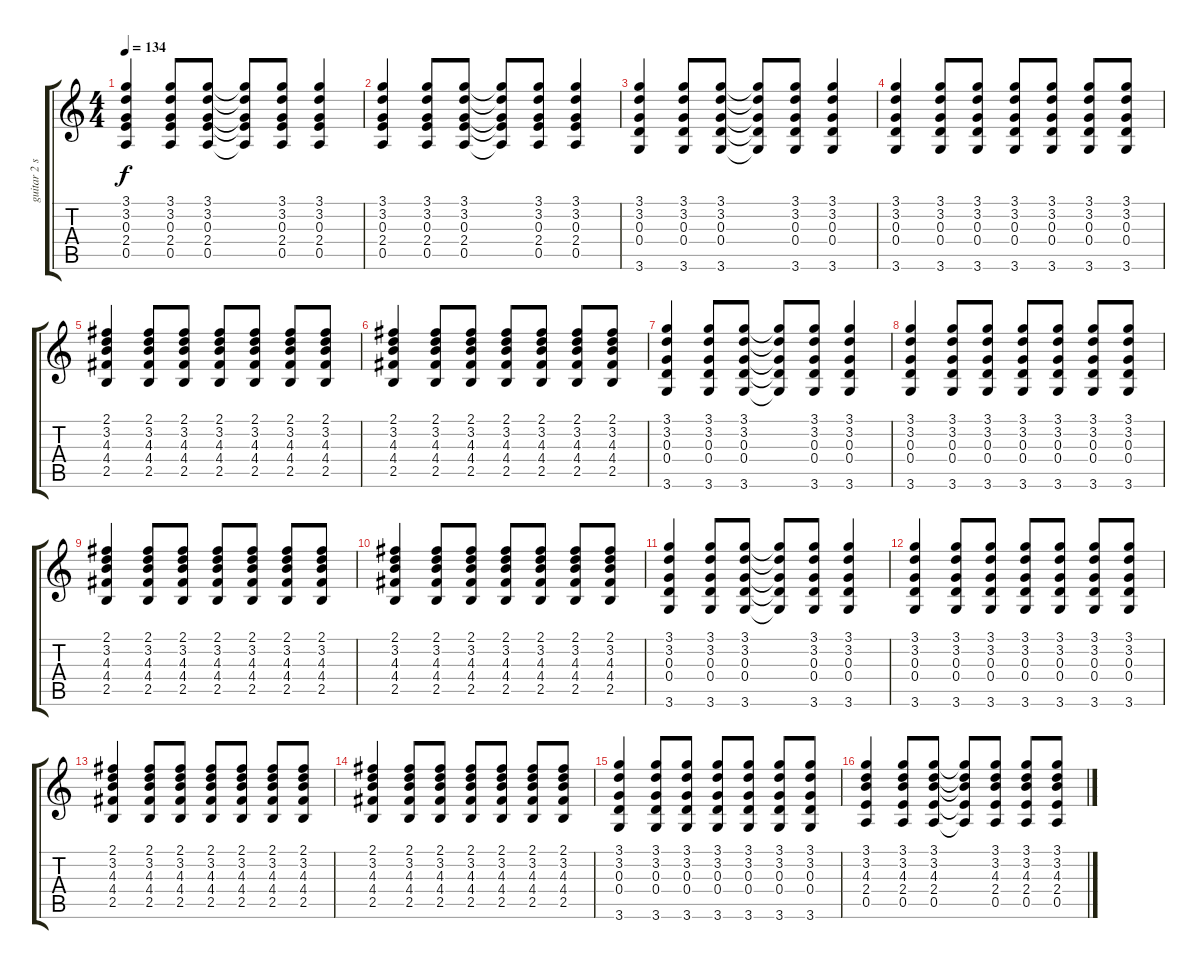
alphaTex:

\track ("guitar 2 std tuning" "guitar 2 s") {instrument overdrivenguitar}
\staff {score tabs}
\tuning (E4 B3 G3 D3 A2 E2) {hide}
\ts (4 4)
\tempo 134
\clef g2
\ks c
(3.1 3.2 0.3 2.4 0.5).4{dy f} (3.1 3.2 0.3 2.4 0.5).8 (3.1 3.2 0.3 2.4 0.5).8 (3.1{t} 3.2{t} 0.3{t} 2.4{t} 0.5{t}).8 (3.1 3.2 0.3 2.4 0.5).8 (3.1 3.2 0.3 2.4 0.5).4 |
(3.1 3.2 0.3 2.4 0.5).4 (3.1 3.2 0.3 2.4 0.5).8 (3.1 3.2 0.3 2.4 0.5).8 (3.1{t} 3.2{t} 0.3{t} 2.4{t} 0.5{t}).8 (3.1 3.2 0.3 2.4 0.5).8 (3.1 3.2 0.3 2.4 0.5).4 |
(3.1 3.2 0.3 0.4 3.6).4 (3.1 3.2 0.3 0.4 3.6).8 (3.1 3.2 0.3 0.4 3.6).8 (3.1{t} 3.2{t} 0.3{t} 0.4{t} 3.6{t}).8 (3.1 3.2 0.3 0.4 3.6).8 (3.1 3.2 0.3 0.4 3.6).4 |
(3.1 3.2 0.3 0.4 3.6).4 (3.1 3.2 0.3 0.4 3.6).8 (3.1 3.2 0.3 0.4 3.6).8 (3.1 3.2 0.3 0.4 3.6).8 (3.1 3.2 0.3 0.4 3.6).8 (3.1 3.2 0.3 0.4 3.6).8 (3.1 3.2 0.3 0.4 3.6).8 |
(2.1 3.2 4.3 4.4 2.5).4 (2.1 3.2 4.3 4.4 2.5).8 (2.1 3.2 4.3 4.4 2.5).8 (2.1 3.2 4.3 4.4 2.5).8 (2.1 3.2 4.3 4.4 2.5).8 (2.1 3.2 4.3 4.4 2.5).8 (2.1 3.2 4.3 4.4 2.5).8 |
(2.1 3.2 4.3 4.4 2.5).4 (2.1 3.2 4.3 4.4 2.5).8 (2.1 3.2 4.3 4.4 2.5).8 (2.1 3.2 4.3 4.4 2.5).8 (2.1 3.2 4.3 4.4 2.5).8 (2.1 3.2 4.3 4.4 2.5).8 (2.1 3.2 4.3 4.4 2.5).8 |
(3.1 3.2 0.3 0.4 3.6).4 (3.1 3.2 0.3 0.4 3.6).8 (3.1 3.2 0.3 0.4 3.6).8 (3.1{t} 3.2{t} 0.3{t} 0.4{t} 3.6{t}).8 (3.1 3.2 0.3 0.4 3.6).8 (3.1 3.2 0.3 0.4 3.6).4 |
(3.1 3.2 0.3 0.4 3.6).4 (3.1 3.2 0.3 0.4 3.6).8 (3.1 3.2 0.3 0.4 3.6).8 (3.1 3.2 0.3 0.4 3.6).8 (3.1 3.2 0.3 0.4 3.6).8 (3.1 3.2 0.3 0.4 3.6).8 (3.1 3.2 0.3 0.4 3.6).8 |
(2.1 3.2 4.3 4.4 2.5).4 (2.1 3.2 4.3 4.4 2.5).8 (2.1 3.2 4.3 4.4 2.5).8 (2.1 3.2 4.3 4.4 2.5).8 (2.1 3.2 4.3 4.4 2.5).8 (2.1 3.2 4.3 4.4 2.5).8 (2.1 3.2 4.3 4.4 2.5).8 |
(2.1 3.2 4.3 4.4 2.5).4 (2.1 3.2 4.3 4.4 2.5).8 (2.1 3.2 4.3 4.4 2.5).8 (2.1 3.2 4.3 4.4 2.5).8 (2.1 3.2 4.3 4.4 2.5).8 (2.1 3.2 4.3 4.4 2.5).8 (2.1 3.2 4.3 4.4 2.5).8 |
(3.1 3.2 0.3 0.4 3.6).4 (3.1 3.2 0.3 0.4 3.6).8 (3.1 3.2 0.3 0.4 3.6).8 (3.1{t} 3.2{t} 0.3{t} 0.4{t} 3.6{t}).8 (3.1 3.2 0.3 0.4 3.6).8 (3.1 3.2 0.3 0.4 3.6).4 |
(3.1 3.2 0.3 0.4 3.6).4 (3.1 3.2 0.3 0.4 3.6).8 (3.1 3.2 0.3 0.4 3.6).8 (3.1 3.2 0.3 0.4 3.6).8 (3.1 3.2 0.3 0.4 3.6).8 (3.1 3.2 0.3 0.4 3.6).8 (3.1 3.2 0.3 0.4 3.6).8 |
(2.1 3.2 4.3 4.4 2.5).4 (2.1 3.2 4.3 4.4 2.5).8 (2.1 3.2 4.3 4.4 2.5).8 (2.1 3.2 4.3 4.4 2.5).8 (2.1 3.2 4.3 4.4 2.5).8 (2.1 3.2 4.3 4.4 2.5).8 (2.1 3.2 4.3 4.4 2.5).8 |
(2.1 3.2 4.3 4.4 2.5).4 (2.1 3.2 4.3 4.4 2.5).8 (2.1 3.2 4.3 4.4 2.5).8 (2.1 3.2 4.3 4.4 2.5).8 (2.1 3.2 4.3 4.4 2.5).8 (2.1 3.2 4.3 4.4 2.5).8 (2.1 3.2 4.3 4.4 2.5).8 |
(3.1 3.2 0.3 0.4 3.6).4 (3.1 3.2 0.3 0.4 3.6).8 (3.1 3.2 0.3 0.4 3.6).8 (3.1 3.2 0.3 0.4 3.6).8 (3.1 3.2 0.3 0.4 3.6).8 (3.1 3.2 0.3 0.4 3.6).8 (3.1 3.2 0.3 0.4 3.6).8 |
(3.1 3.2 4.3 2.4 0.5).4 (3.1 3.2 4.3 2.4 0.5).8 (3.1 3.2 4.3 2.4 0.5).8 (3.1{t} 3.2{t} 4.3{t} 2.4{t} 0.5{t}).8 (3.1 3.2 4.3 2.4 0.5).8 (3.1 3.2 4.3 2.4 0.5).8 (3.1 3.2 4.3 2.4 0.5).8
